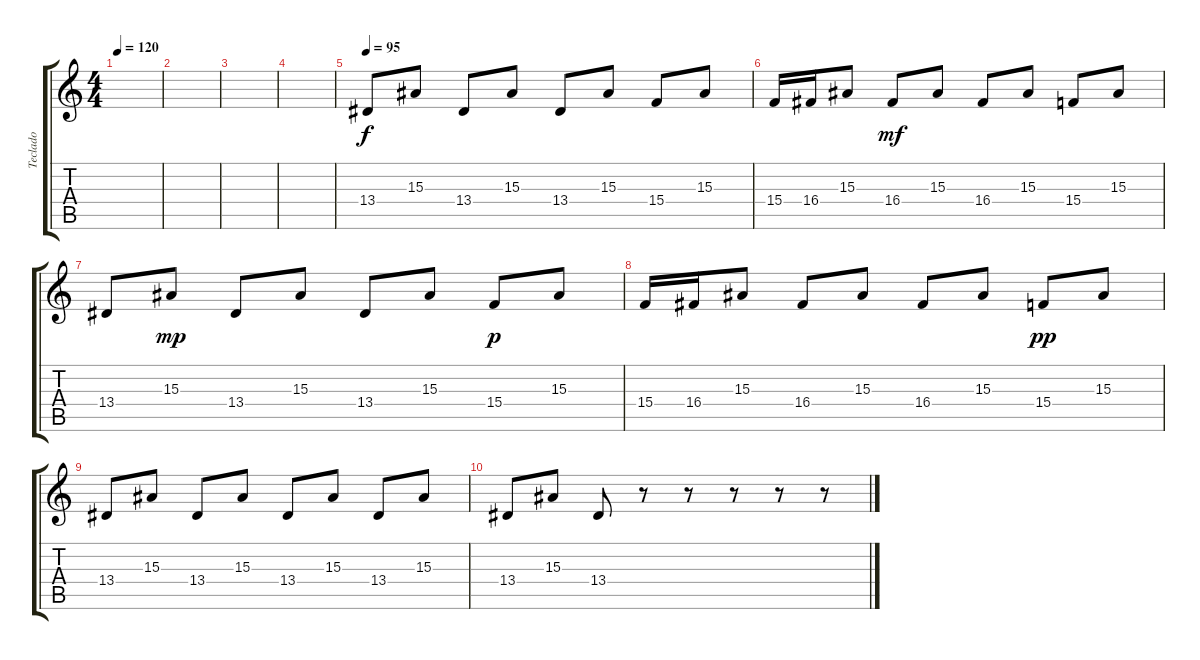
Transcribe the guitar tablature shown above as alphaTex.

\track ("Teclado" "Teclado") {instrument dulcimer}
\staff {score tabs}
\tuning (E4 B3 G3 D3 A2 E2) {hide}
\ts (4 4)
\tempo 120
\clef g2
\ks c
|
|
|
|
\tempo 95
13.4.8 15.3.8 13.4.8 15.3.8 13.4.8 15.3.8 15.4.8 15.3.8 |
15.4.16 16.4.16 15.3.8 16.4.8{dy mf} 15.3.8 16.4.8 15.3.8 15.4.8 15.3.8 |
13.4.8 15.3.8{dy mp} 13.4.8 15.3.8 13.4.8 15.3.8 15.4.8{dy p} 15.3.8 |
15.4.16 16.4.16 15.3.8 16.4.8 15.3.8 16.4.8 15.3.8 15.4.8{dy pp} 15.3.8 |
13.4.8 15.3.8 13.4.8 15.3.8 13.4.8 15.3.8 13.4.8 15.3.8 |
13.4.8 15.3.8 13.4.8 r.8 r.8 r.8 r.8 r.8
